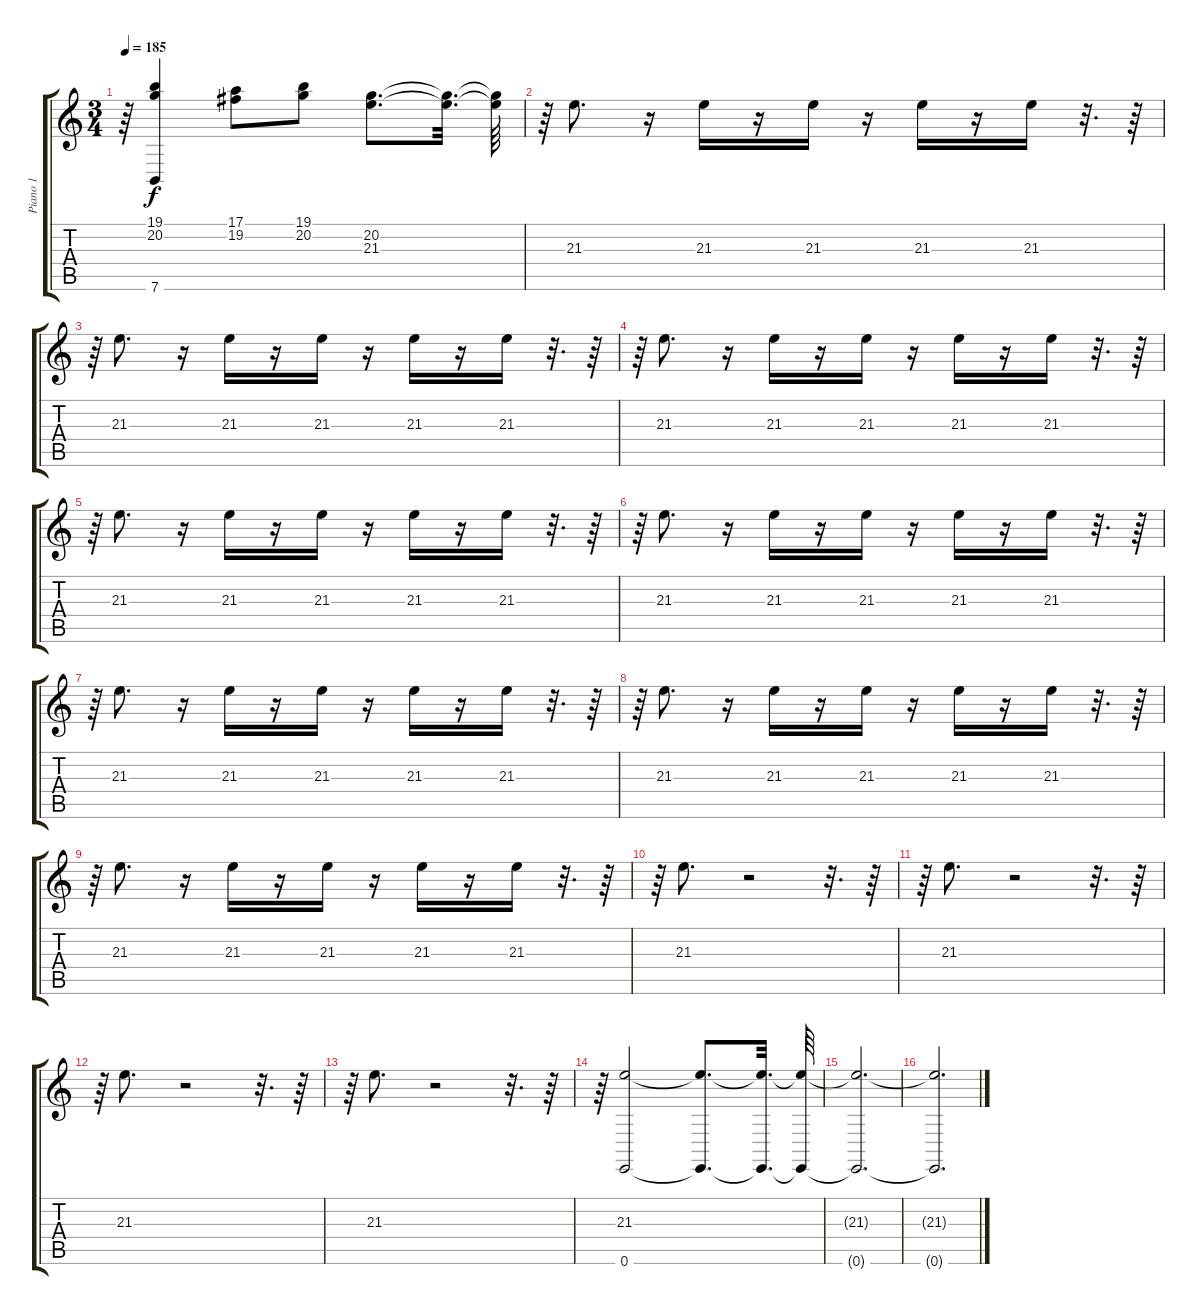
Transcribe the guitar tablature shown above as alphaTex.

\track ("Piano 1" "Piano 1") {instrument brightacousticpiano}
\staff {score tabs}
\tuning (E4 B3 G3 D3 A2 E2) {hide}
\ts (3 4)
\tempo 185
\clef g2
\ks c
r.64{dy f} (19.1 20.2 7.6).4 (17.1 19.2).8 (19.1 20.2).8 (20.2 21.3).8{d} (20.2{t} 21.3{t}).32{d} (20.2{t} 21.3{t}).64 |
r.64 21.3.8{d} r.16 21.3.16 r.16 21.3.16 r.16 21.3.16 r.16 21.3.16 r.32{d} r.64 |
r.64 21.3.8{d} r.16 21.3.16 r.16 21.3.16 r.16 21.3.16 r.16 21.3.16 r.32{d} r.64 |
r.64 21.3.8{d} r.16 21.3.16 r.16 21.3.16 r.16 21.3.16 r.16 21.3.16 r.32{d} r.64 |
r.64 21.3.8{d} r.16 21.3.16 r.16 21.3.16 r.16 21.3.16 r.16 21.3.16 r.32{d} r.64 |
r.64 21.3.8{d} r.16 21.3.16 r.16 21.3.16 r.16 21.3.16 r.16 21.3.16 r.32{d} r.64 |
r.64 21.3.8{d} r.16 21.3.16 r.16 21.3.16 r.16 21.3.16 r.16 21.3.16 r.32{d} r.64 |
r.64 21.3.8{d} r.16 21.3.16 r.16 21.3.16 r.16 21.3.16 r.16 21.3.16 r.32{d} r.64 |
r.64 21.3.8{d} r.16 21.3.16 r.16 21.3.16 r.16 21.3.16 r.16 21.3.16 r.32{d} r.64 |
r.64 21.3.8{d} r.2 r.32{d} r.64 |
r.64 21.3.8{d} r.2 r.32{d} r.64 |
r.64 21.3.8{d} r.2 r.32{d} r.64 |
r.64 21.3.8{d} r.2 r.32{d} r.64 |
r.64 (21.3 0.6).2 (21.3{t} 0.6{t}).8{d} (21.3{t} 0.6{t}).32{d} (21.3{t} 0.6{t}).64 |
(21.3{t} 0.6{t}).2{d} |
(21.3{t} 0.6{t}).2{d}
